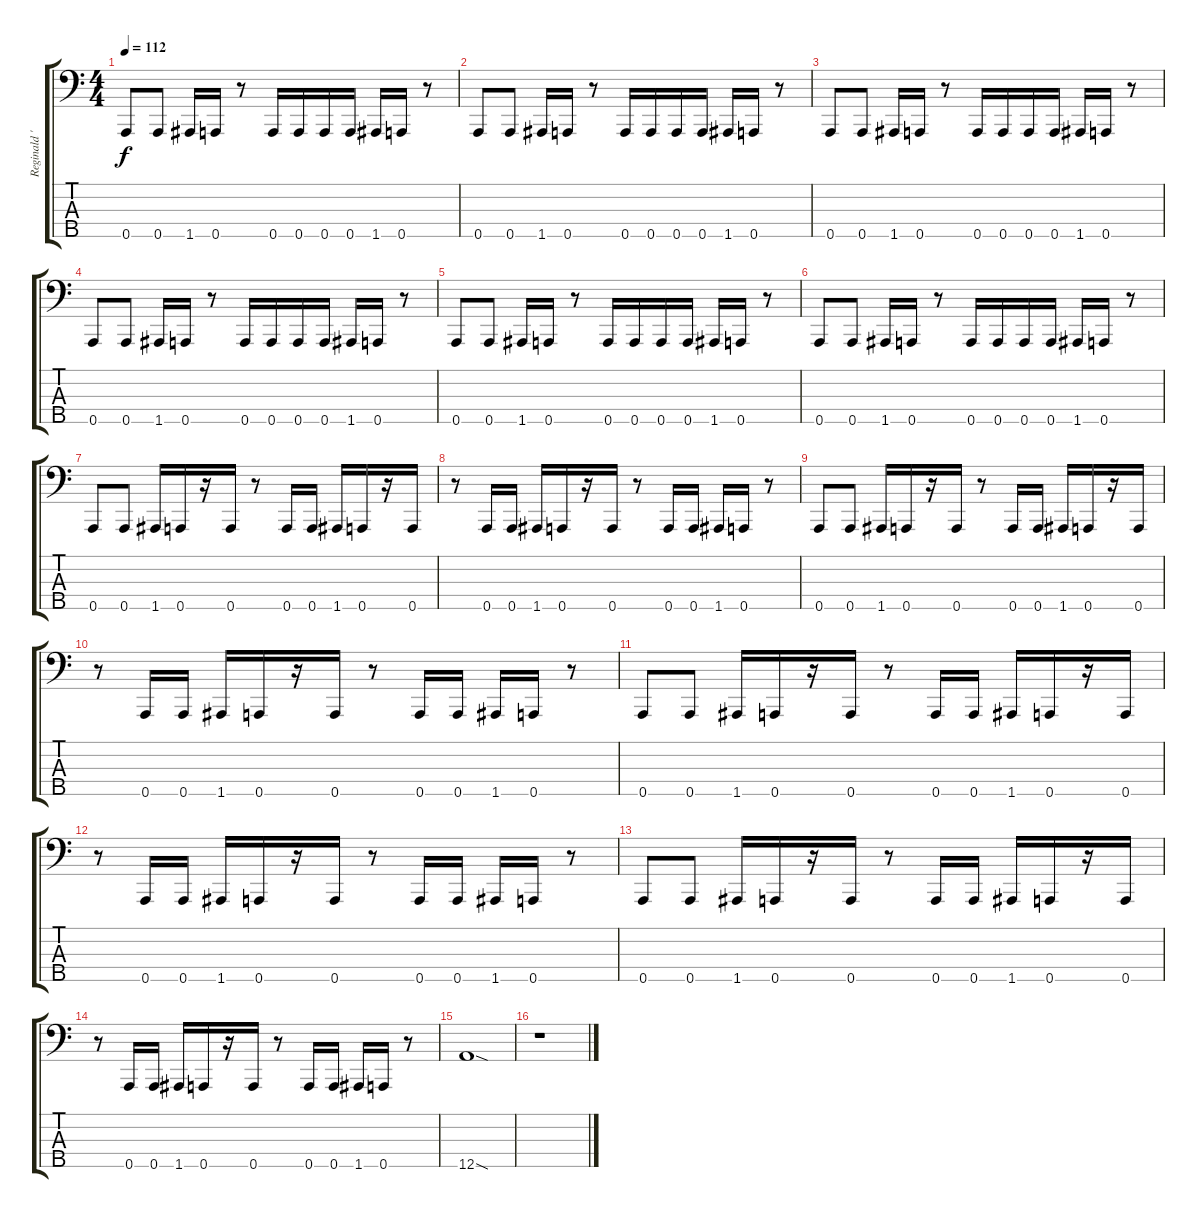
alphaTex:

\track ("Reginald 'Fieldy' Arvizu" "Reginald '") {instrument slapbass1}
\staff {score tabs}
\tuning (E0 B0 G0 D0 A0) {hide}
\ts (4 4)
\tempo 112
\clef f4
\ks c
0.5.8{dy f} 0.5.8 1.5.16 0.5.16 r.8 0.5.16 0.5.16 0.5.16 0.5.16 1.5.16 0.5.16 r.8 |
0.5.8 0.5.8 1.5.16 0.5.16 r.8 0.5.16 0.5.16 0.5.16 0.5.16 1.5.16 0.5.16 r.8 |
0.5.8 0.5.8 1.5.16 0.5.16 r.8 0.5.16 0.5.16 0.5.16 0.5.16 1.5.16 0.5.16 r.8 |
0.5.8 0.5.8 1.5.16 0.5.16 r.8 0.5.16 0.5.16 0.5.16 0.5.16 1.5.16 0.5.16 r.8 |
0.5.8 0.5.8 1.5.16 0.5.16 r.8 0.5.16 0.5.16 0.5.16 0.5.16 1.5.16 0.5.16 r.8 |
0.5.8 0.5.8 1.5.16 0.5.16 r.8 0.5.16 0.5.16 0.5.16 0.5.16 1.5.16 0.5.16 r.8 |
0.5.8 0.5.8 1.5.16 0.5.16 r.16 0.5.16 r.8 0.5.16 0.5.16 1.5.16 0.5.16 r.16 0.5.16 |
r.8 0.5.16 0.5.16 1.5.16 0.5.16 r.16 0.5.16 r.8 0.5.16 0.5.16 1.5.16 0.5.16 r.8 |
0.5.8 0.5.8 1.5.16 0.5.16 r.16 0.5.16 r.8 0.5.16 0.5.16 1.5.16 0.5.16 r.16 0.5.16 |
r.8 0.5.16 0.5.16 1.5.16 0.5.16 r.16 0.5.16 r.8 0.5.16 0.5.16 1.5.16 0.5.16 r.8 |
0.5.8 0.5.8 1.5.16 0.5.16 r.16 0.5.16 r.8 0.5.16 0.5.16 1.5.16 0.5.16 r.16 0.5.16 |
r.8 0.5.16 0.5.16 1.5.16 0.5.16 r.16 0.5.16 r.8 0.5.16 0.5.16 1.5.16 0.5.16 r.8 |
0.5.8 0.5.8 1.5.16 0.5.16 r.16 0.5.16 r.8 0.5.16 0.5.16 1.5.16 0.5.16 r.16 0.5.16 |
r.8 0.5.16 0.5.16 1.5.16 0.5.16 r.16 0.5.16 r.8 0.5.16 0.5.16 1.5.16 0.5.16 r.8 |
12.5{sod}.1{volume 11} |
r.1
